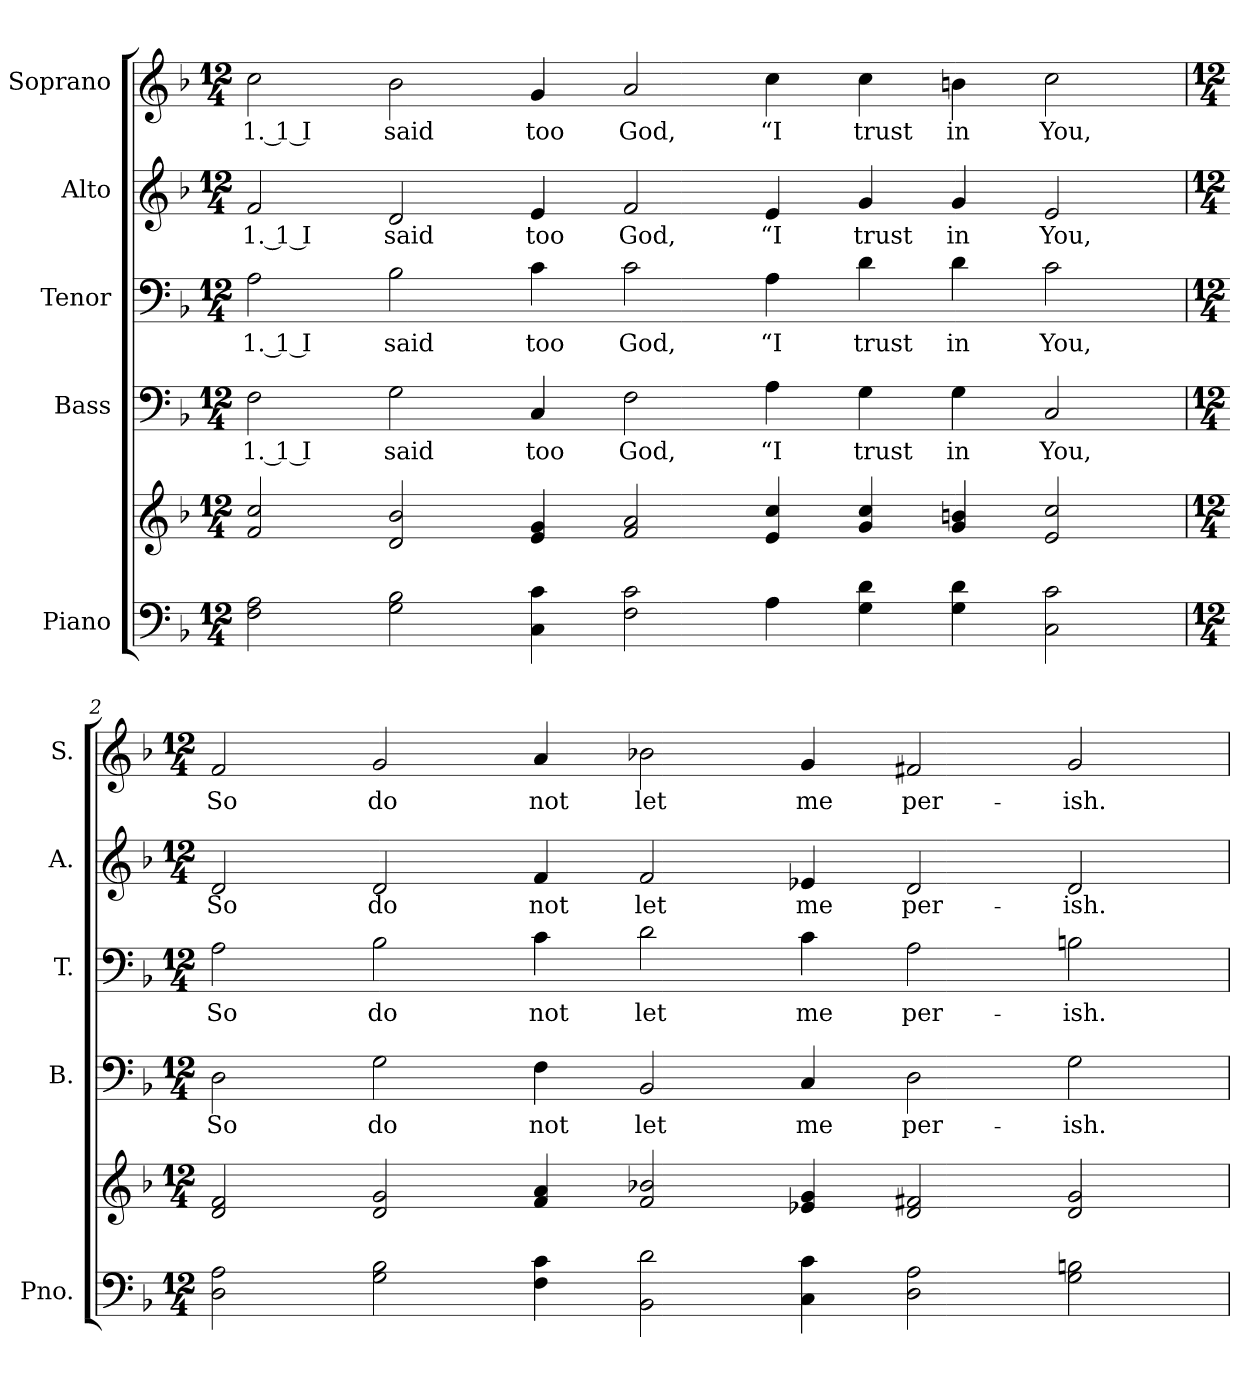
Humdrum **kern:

**kern	**kern	**kern	**text	**kern	**text	**kern	**text	**kern	**text
*part5	*part5	*part4	*part4	*part3	*part3	*part2	*part2	*part1	*part1
*staff6	*staff5	*staff4	*staff4	*staff3	*staff3	*staff2	*staff2	*staff1	*staff1
*I"Piano	*	*I"Bass	*	*I"Tenor	*	*I"Alto	*	*I"Soprano	*
*I'Pno.	*	*I'B.	*	*I'T.	*	*I'A.	*	*I'S.	*
!!LO:PB:g=z
*clefF4	*clefG2	*clefF4	*	*clefF4	*	*clefG2	*	*clefG2	*
*k[b-]	*k[b-]	*k[b-]	*	*k[b-]	*	*k[b-]	*	*k[b-]	*
*d:	*d:	*d:	*	*d:	*	*d:	*	*d:	*
*M12/4	*M12/4	*M12/4	*	*M12/4	*	*M12/4	*	*M12/4	*
*MM190	*MM190	*MM190	*	*MM190	*	*MM190	*	*MM190	*
=1	=1	=1	=1	=1	=1	=1	=1	=1	=1
!	!	!	!LO:LY:b:color=#000000	!	!	!	!	!	!
!	!	!	!	!	!LO:LY:b:color=#000000	!	!	!	!
!	!	!	!	!	!	!	!LO:LY:b:color=#000000	!	!
!	!	!	!	!	!	!	!	!	!LO:LY:b:color=#000000
2Fi\ 2Ai	2fi/ 2cci	2Fi\	1. 1 I	2Ai\	1. 1 I	2fi/	1. 1 I	2cci\	1. 1 I
!	!	!	!LO:LY:b:color=#000000	!	!	!	!	!	!
!	!	!	!	!	!LO:LY:b:color=#000000	!	!	!	!
!	!	!	!	!	!	!	!LO:LY:b:color=#000000	!	!
!	!	!	!	!	!	!	!	!	!LO:LY:b:color=#000000
2Gi\ 2B-i	2di/ 2b-i	2Gi\	said	2B-i\	said	2di/	said	2b-i\	said
!	!	!	!LO:LY:b:color=#000000	!	!	!	!	!	!
!	!	!	!	!	!LO:LY:b:color=#000000	!	!	!	!
!	!	!	!	!	!	!	!LO:LY:b:color=#000000	!	!
!	!	!	!	!	!	!	!	!	!LO:LY:b:color=#000000
4Ci\ 4ci	4ei/ 4gi	4Ci/	too	4ci\	too	4ei/	too	4gi/	too
!	!	!	!LO:LY:b:color=#000000	!	!	!	!	!	!
!	!	!	!	!	!LO:LY:b:color=#000000	!	!	!	!
!	!	!	!	!	!	!	!LO:LY:b:color=#000000	!	!
!	!	!	!	!	!	!	!	!	!LO:LY:b:color=#000000
2Fi\ 2ci	2fi/ 2ai	2Fi\	God,	2ci\	God,	2fi/	God,	2ai/	God,
!	!	!	!LO:LY:b:color=#000000	!	!	!	!	!	!
!	!	!	!	!	!LO:LY:b:color=#000000	!	!	!	!
!	!	!	!	!	!	!	!LO:LY:b:color=#000000	!	!
!	!	!	!	!	!	!	!	!	!LO:LY:b:color=#000000
4Ai\	4ei/ 4cci	4Ai\	“I	4Ai\	“I	4ei/	“I	4cci\	“I
!	!	!	!LO:LY:b:color=#000000	!	!	!	!	!	!
!	!	!	!	!	!LO:LY:b:color=#000000	!	!	!	!
!	!	!	!	!	!	!	!LO:LY:b:color=#000000	!	!
!	!	!	!	!	!	!	!	!	!LO:LY:b:color=#000000
4Gi\ 4di	4gi/ 4cci	4Gi\	trust	4di\	trust	4gi/	trust	4cci\	trust
!	!	!	!LO:LY:b:color=#000000	!	!	!	!	!	!
!	!	!	!	!	!LO:LY:b:color=#000000	!	!	!	!
!	!	!	!	!	!	!	!LO:LY:b:color=#000000	!	!
!	!	!	!	!	!	!	!	!	!LO:LY:b:color=#000000
4Gi\ 4di	4gi/ 4bni	4Gi\	in	4di\	in	4gi/	in	4bni\	in
!	!	!	!LO:LY:b:color=#000000	!	!	!	!	!	!
!	!	!	!	!	!LO:LY:b:color=#000000	!	!	!	!
!	!	!	!	!	!	!	!LO:LY:b:color=#000000	!	!
!	!	!	!	!	!	!	!	!	!LO:LY:b:color=#000000
2Ci\ 2ci	2ei/ 2cci	2Ci/	You,	2ci\	You,	2ei/	You,	2cci\	You,
!!LO:PB:g=z
=2	=2	=2	=2	=2	=2	=2	=2	=2	=2
*M12/4	*M12/4	*M12/4	*	*M12/4	*	*M12/4	*	*M12/4	*
!	!	!	!LO:LY:b:color=#000000	!	!	!	!	!	!
!	!	!	!	!	!LO:LY:b:color=#000000	!	!	!	!
!	!	!	!	!	!	!	!LO:LY:b:color=#000000	!	!
!	!	!	!	!	!	!	!	!	!LO:LY:b:color=#000000
2Di\ 2Ai	2di/ 2fi	2Di\	So	2Ai\	So	2di/	So	2fi/	So
!	!	!	!LO:LY:b:color=#000000	!	!	!	!	!	!
!	!	!	!	!	!LO:LY:b:color=#000000	!	!	!	!
!	!	!	!	!	!	!	!LO:LY:b:color=#000000	!	!
!	!	!	!	!	!	!	!	!	!LO:LY:b:color=#000000
2Gi\ 2B-i	2di/ 2gi	2Gi\	do	2B-i\	do	2di/	do	2gi/	do
!	!	!	!LO:LY:b:color=#000000	!	!	!	!	!	!
!	!	!	!	!	!LO:LY:b:color=#000000	!	!	!	!
!	!	!	!	!	!	!	!LO:LY:b:color=#000000	!	!
!	!	!	!	!	!	!	!	!	!LO:LY:b:color=#000000
4Fi\ 4ci	4fi/ 4ai	4Fi\	not	4ci\	not	4fi/	not	4ai/	not
!	!	!	!LO:LY:b:color=#000000	!	!	!	!	!	!
!	!	!	!	!	!LO:LY:b:color=#000000	!	!	!	!
!	!	!	!	!	!	!	!LO:LY:b:color=#000000	!	!
!	!	!	!	!	!	!	!	!	!LO:LY:b:color=#000000
2BB-i\ 2di	2fi/ 2b-Xi	2BB-i/	let	2di\	let	2fi/	let	2b-Xi\	let
!	!	!	!LO:LY:b:color=#000000	!	!	!	!	!	!
!	!	!	!	!	!LO:LY:b:color=#000000	!	!	!	!
!	!	!	!	!	!	!	!LO:LY:b:color=#000000	!	!
!	!	!	!	!	!	!	!	!	!LO:LY:b:color=#000000
4Ci\ 4ci	4e-Xi/ 4gi	4Ci/	me	4ci\	me	4e-Xi/	me	4gi/	me
!	!	!	!LO:LY:b:color=#000000	!	!	!	!	!	!
!	!	!	!	!	!LO:LY:b:color=#000000	!	!	!	!
!	!	!	!	!	!	!	!LO:LY:b:color=#000000	!	!
!	!	!	!	!	!	!	!	!	!LO:LY:b:color=#000000
2Di\ 2Ai	2di/ 2f#Xi	2Di\	per-	2Ai\	per-	2di/	per-	2f#Xi/	per-
!	!	!	!LO:LY:b:color=#000000	!	!	!	!	!	!
!	!	!	!	!	!LO:LY:b:color=#000000	!	!	!	!
!	!	!	!	!	!	!	!LO:LY:b:color=#000000	!	!
!	!	!	!	!	!	!	!	!	!LO:LY:b:color=#000000
2Gi\ 2Bni	2di/ 2gi	2Gi\	-ish.	2Bni\	-ish.	2di/	-ish.	2gi/	-ish.
=	=	=	=	=	=	=	=	=	=
*-	*-	*-	*-	*-	*-	*-	*-	*-	*-
